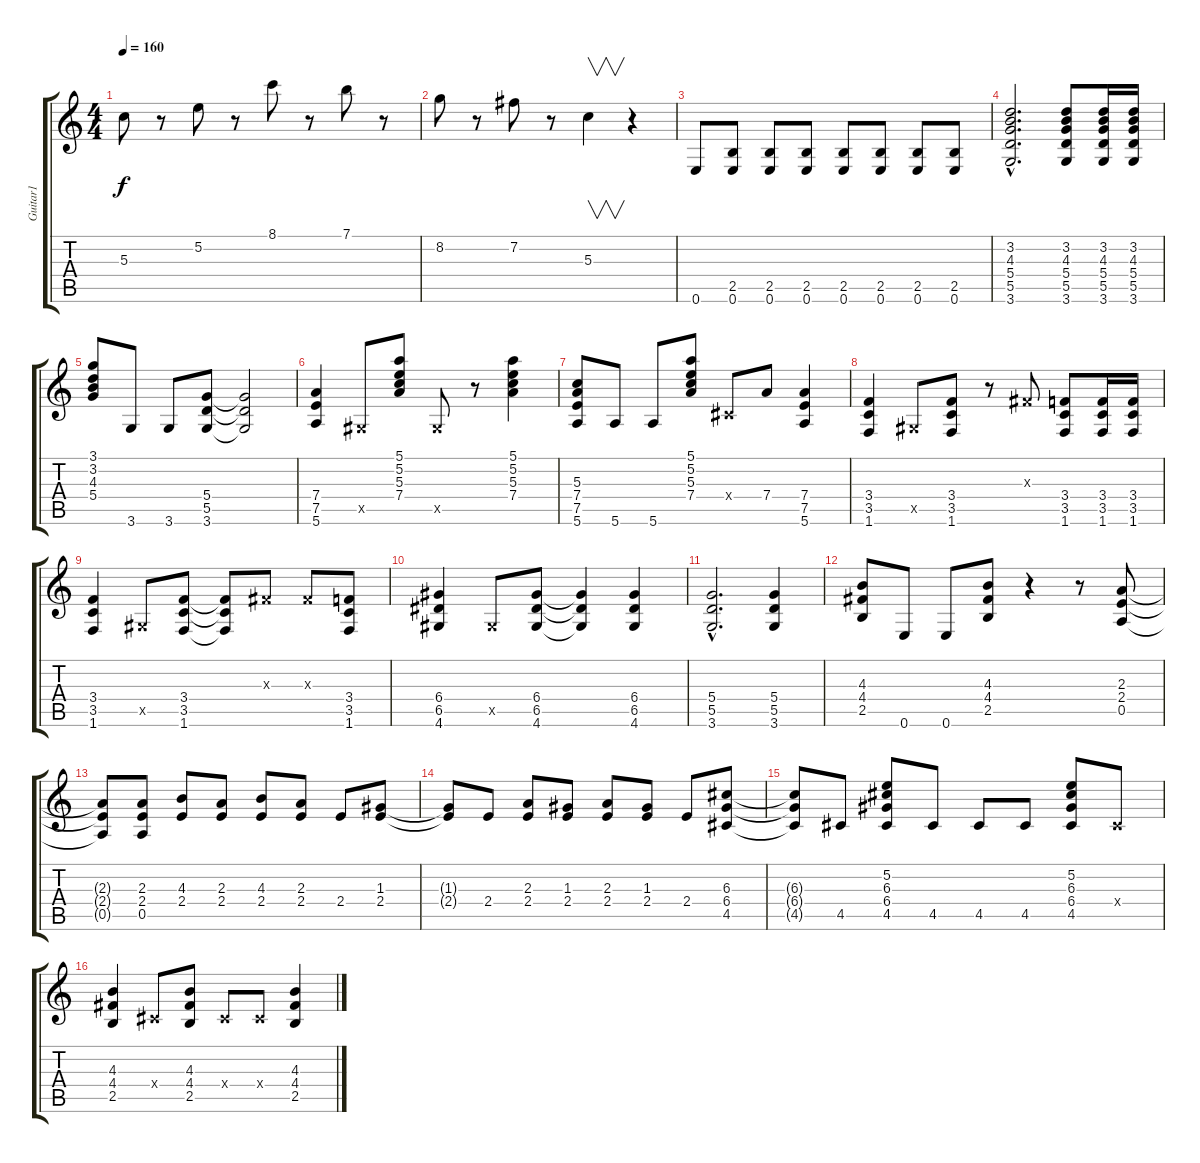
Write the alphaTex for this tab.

\track ("Guitar1" "Guitar1") {instrument distortionguitar}
\staff {score tabs}
\tuning (E4 B3 G3 D3 A2 E2) {hide}
\ts (4 4)
\tempo 160
\clef g2
\ks c
5.3.8{dy f} r.8 5.2.8 r.8 8.1.8 r.8 7.1.8 r.8 |
8.2.8 r.8 7.2.8 r.8 5.3.4{v} r.4 |
0.6.8 (2.5 0.6).8 (2.5 0.6).8 (2.5 0.6).8 (2.5 0.6).8 (2.5 0.6).8 (2.5 0.6).8 (2.5 0.6).8 |
(3.2{hac} 4.3{hac} 5.4{hac} 5.5{hac} 3.6{hac}).2{d} (3.2 4.3 5.4 5.5 3.6).8 (3.2 4.3 5.4 5.5 3.6).16 (3.2 4.3 5.4 5.5 3.6).16 |
(3.1 3.2 4.3 5.4).8 3.6.8 3.6.8 (5.4 5.5 3.6).8 (5.4{t} 5.5{t} 3.6{t}).2 |
(7.4 7.5 5.6).4 -1.5{x}.8 (5.1 5.2 5.3 7.4).8 -1.5{x}.8 r.8 (5.1 5.2 5.3 7.4).4 |
(5.3 7.4 7.5 5.6).8 5.6.8 5.6.8 (5.1 5.2 5.3 7.4).8 -1.4{x}.8 7.4.8 (7.4 7.5 5.6).4 |
(3.4 3.5 1.6).4 -1.5{x}.8 (3.4 3.5 1.6).8 r.8 -1.3{x}.8 (3.4 3.5 1.6).8 (3.4 3.5 1.6).16 (3.4 3.5 1.6).16 |
(3.4 3.5 1.6).4 -1.5{x}.8 (3.4 3.5 1.6).8 (3.4{t} 3.5{t} 1.6{t}).8 -1.3{x}.8 -1.3{x}.8 (3.4 3.5 1.6).8 |
(6.4 6.5 4.6).4 -1.5{x}.8 (6.4 6.5 4.6).8 (6.4{t} 6.5{t} 4.6{t}).4 (6.4 6.5 4.6).4 |
(5.4{hac} 5.5{hac} 3.6{hac}).2{d} (5.4 5.5 3.6).4 |
(4.3 4.4 2.5).8 0.6.8 0.6.8 (4.3 4.4 2.5).8 r.4 r.8 (2.3 2.4 0.5).8 |
(2.3{t} 2.4{t} 0.5{t}).8 (2.3 2.4 0.5).8 (4.3 2.4).8 (2.3 2.4).8 (4.3 2.4).8 (2.3 2.4).8 2.4.8 (1.3 2.4).8 |
(1.3{t} 2.4{t}).8 2.4.8 (2.3 2.4).8 (1.3 2.4).8 (2.3 2.4).8 (1.3 2.4).8 2.4.8 (6.3 6.4 4.5).8 |
(6.3{t} 6.4{t} 4.5{t}).8 4.5.8 (5.2 6.3 6.4 4.5).8 4.5.8 4.5.8 4.5.8 (5.2 6.3 6.4 4.5).8 -1.4{x}.8 |
(4.3 4.4 2.5).4 -1.4{x}.8 (4.3 4.4 2.5).8 -1.4{x}.8 -1.4{x}.8 (4.3 4.4 2.5).4
